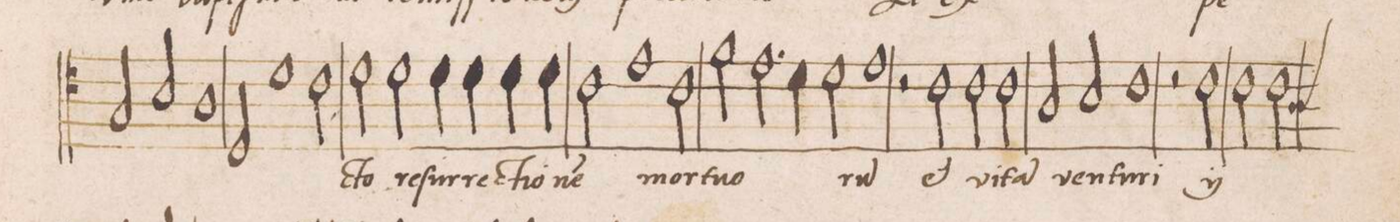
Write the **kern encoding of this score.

**kern	**text
*I"ALTVS	*
*clefC4	*
*k[]	*
*met(C|)	*
*M2/1	*
2G/	.
2B/	.
1A	.
=128-	=128-
2D/	.
1d	.
2c\	.
=129-	=129-
2d\	-cto
2d\	re-
4d\	-ſur-
4d\	-re-
4d\	-cti-
4d\	-o-
=130-	=130-
2c\	-ne(m)
1e	mor-
2c\	-tu-
=131-	=131-
2f\	-o-
2.e\	.
4d\	.
2d\	.
=132-	=132-
1e	-ru(m)
2r	.
2c\	et
=133-	=133-
2c\	vi-
2c\	-ta(m)
2A/	ven-
2B/	-tu-
=134-	=134-
1c	-ri
2r	.
*	*ij
2c\	et
=135-	=135-
2c\	vi-
*custos:A	*
2c\	-tam
*-	*-
